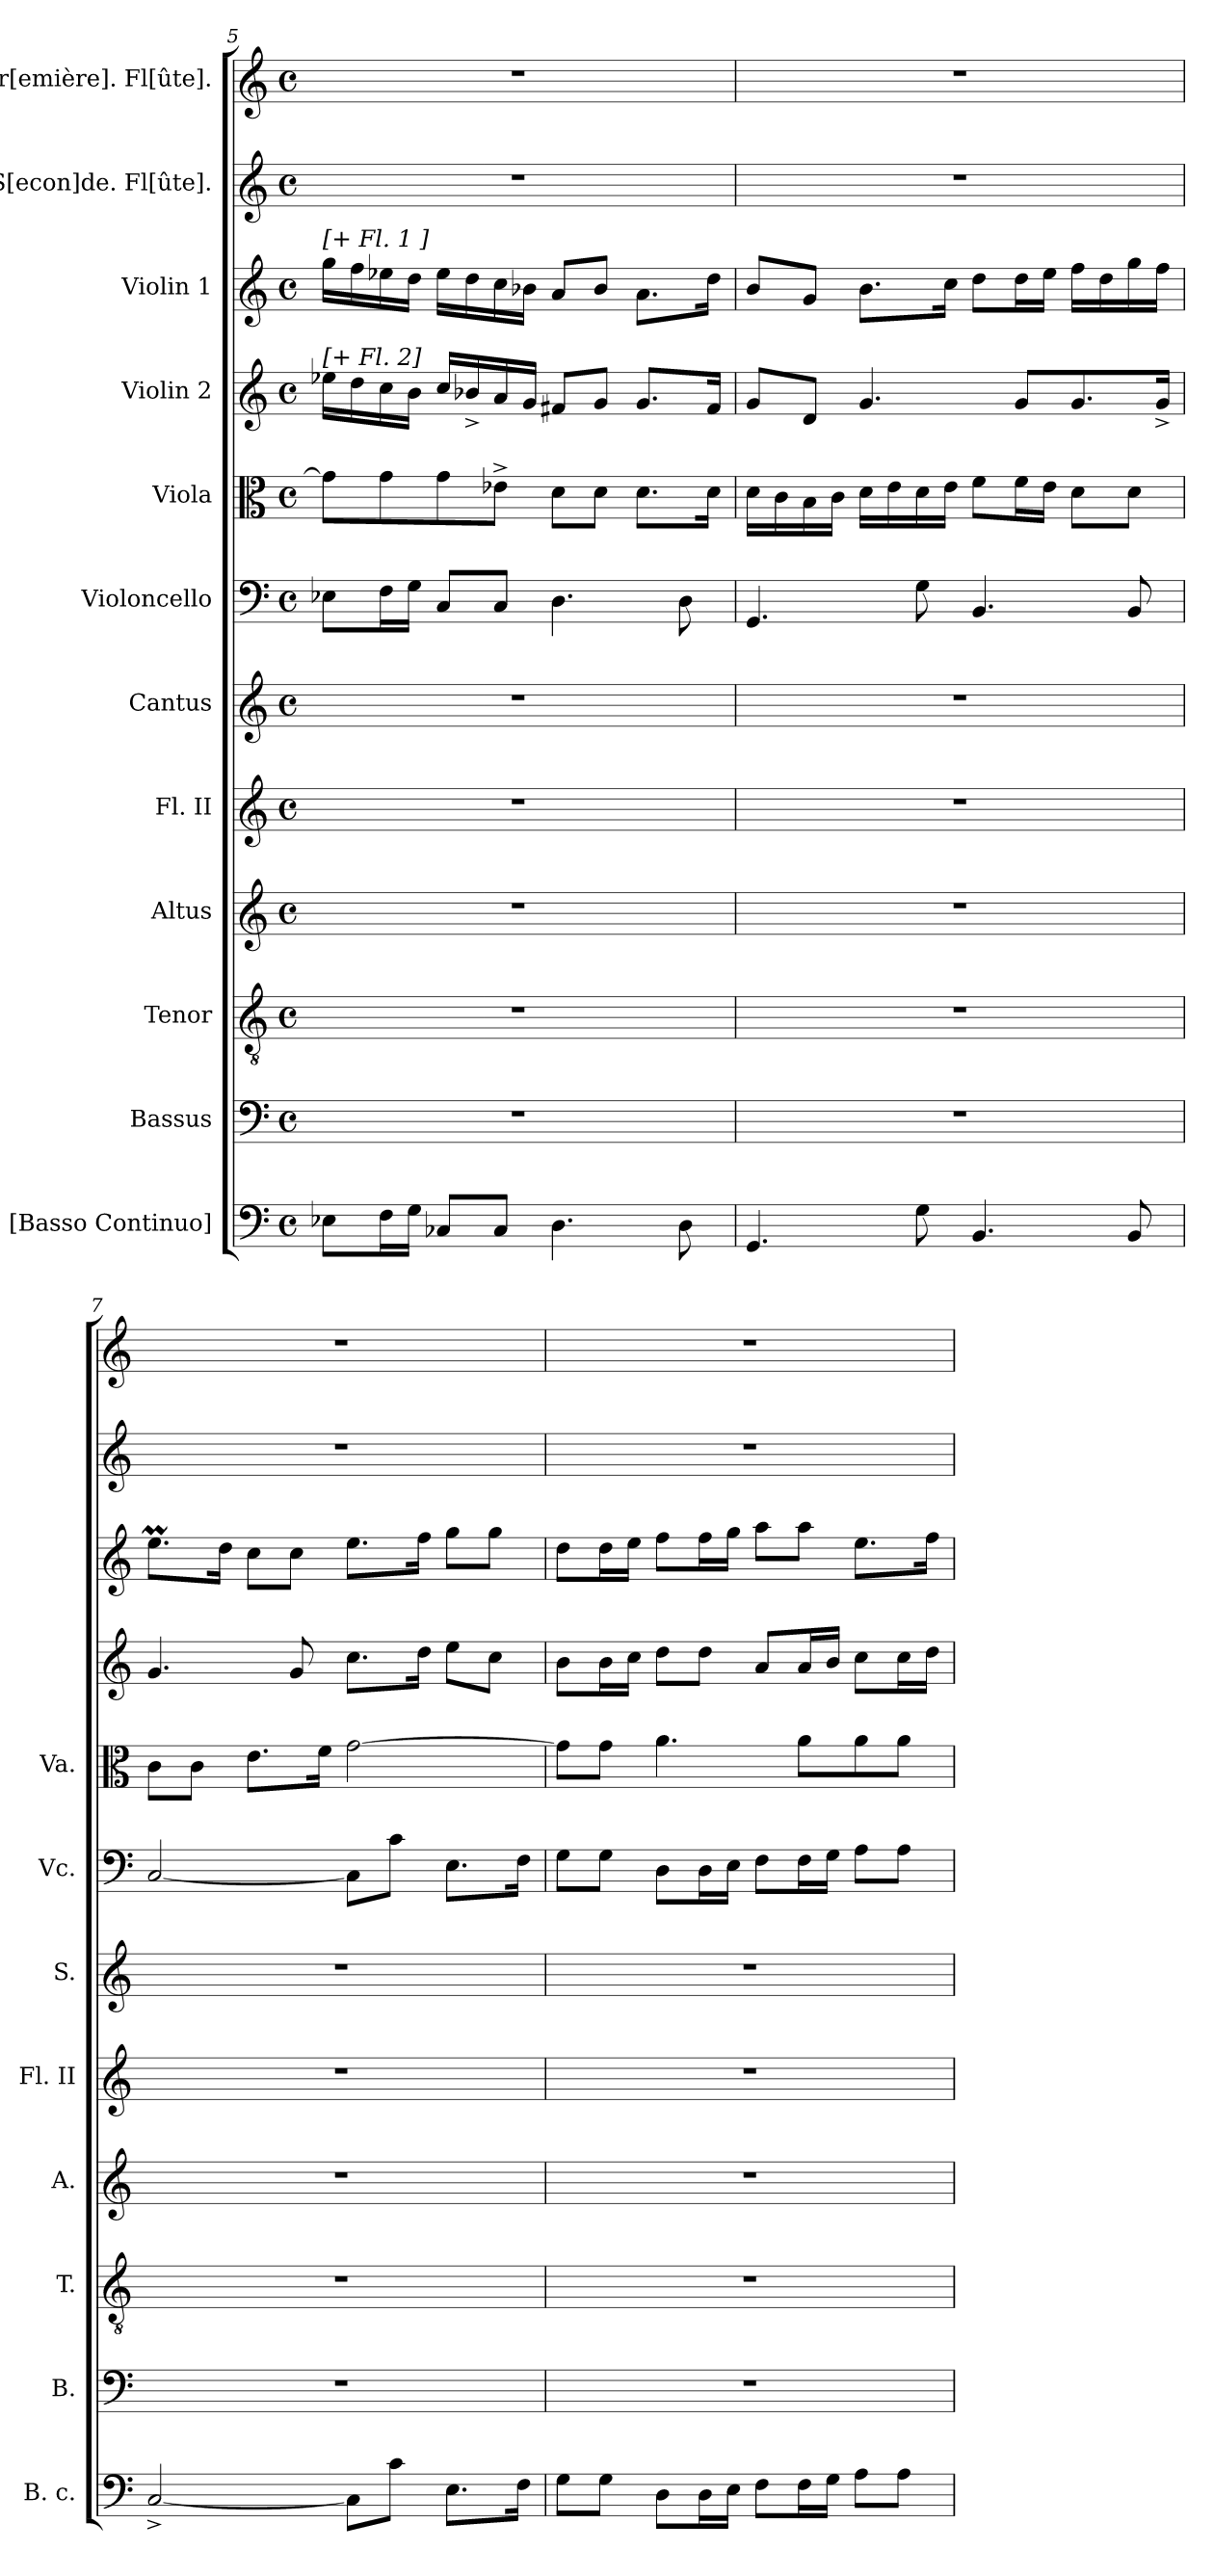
**kern	**kern	**kern	**kern	**kern	**kern	**kern	**kern	**kern	**kern	**kern	**kern
*part12	*part11	*part10	*part9	*part8	*part7	*part6	*part5	*part4	*part3	*part2	*part1
*staff12	*staff11	*staff10	*staff9	*staff8	*staff7	*staff6	*staff5	*staff4	*staff3	*staff2	*staff1
*I"[Basso Continuo]	*I"Bassus	*I"Tenor	*I"Altus	*I"Fl. II	*I"Cantus	*I"Violoncello	*I"Viola	*I"Violin 2	*I"Violin 1	*I"S[econ]de. Fl[ûte].	*I"Pr[emière]. Fl[ûte].
*I'B. c.	*I'B.	*I'T.	*I'A.	*I'Fl. II	*I'S.	*I'Vc.	*I'Va.	*	*	*	*
!!LO:LB:g=z
*clefF4	*clefF4	*clefGv2	*clefG2	*clefG2	*clefG2	*clefF4	*clefC3	*clefG2	*clefG2	*clefG2	*clefG2
*k[]	*k[]	*k[]	*k[]	*k[]	*k[]	*k[]	*k[]	*k[]	*k[]	*k[]	*k[]
*C:	*C:	*C:	*C:	*C:	*C:	*C:	*C:	*C:	*C:	*C:	*C:
*M4/4	*M4/4	*M4/4	*M4/4	*M4/4	*M4/4	*M4/4	*M4/4	*M4/4	*M4/4	*M4/4	*M4/4
*met(c)	*met(c)	*met(c)	*met(c)	*met(c)	*met(c)	*met(c)	*met(c)	*met(c)	*met(c)	*met(c)	*met(c)
=5	=5	=5	=5	=5	=5	=5	=5	=5	=5	=5	=5
!	!	!	!	!	!	!	!	!	!LO:TX:a:t=[+ Fl. 1 ]	!	!
!	!	!	!	!	!	!	!	!LO:TX:a:t=[+ Fl. 2]	!	!	!
8E-X\L	1r	1r	1r	1r	1r	8E-X\L	8g\L]	16ee-X\LL	16gg\LL	1r	1r
.	.	.	.	.	.	.	.	16dd\	16ff\	.	.
16F\L	.	.	.	.	.	16F\L	8g\	16cc\	16ee-X\	.	.
16G\JJ	.	.	.	.	.	16G\JJ	.	16b\JJ	16dd\JJ	.	.
8C-/L	.	.	.	.	.	8C/L	8g\	16cc/LL	16ee-\LL	.	.
.	.	.	.	.	.	.	.	16b-X^</	16dd\	.	.
8C-/J	.	.	.	.	.	8C/J	8e-X^>\J	16a/	16cc\	.	.
.	.	.	.	.	.	.	.	16g/JJ	16b-X\JJ	.	.
4.D>\	.	.	.	.	.	4.D\	8d\L	8f#X/L	8a/L	.	.
.	.	.	.	.	.	.	8d\J	8g/J	8b-/J	.	.
.	.	.	.	.	.	.	8.d\L	8.g/L	8.a\L	.	.
8D>\	.	.	.	.	.	8D\	.	.	.	.	.
.	.	.	.	.	.	.	16d\Jk	16f#/Jk	16dd\Jk	.	.
=6	=6	=6	=6	=6	=6	=6	=6	=6	=6	=6	=6
4.GG/	1r	1r	1r	1r	1r	4.GG/	16d\LL	8g/L	8b/L	1r	1r
.	.	.	.	.	.	.	16c\	.	.	.	.
.	.	.	.	.	.	.	16B\	8d/J	8g/J	.	.
.	.	.	.	.	.	.	16c\JJ	.	.	.	.
.	.	.	.	.	.	.	16d\LL	4.g/	8.b\L	.	.
.	.	.	.	.	.	.	16e\	.	.	.	.
8G\	.	.	.	.	.	8G\	16d\	.	.	.	.
.	.	.	.	.	.	.	16e\JJ	.	16cc\Jk	.	.
4.BB/	.	.	.	.	.	4.BB/	8f\L	.	8dd\L	.	.
.	.	.	.	.	.	.	16f\L	8g/L	16dd\L	.	.
.	.	.	.	.	.	.	16e\JJ	.	16ee\JJ	.	.
.	.	.	.	.	.	.	8d\L	8.g/	16ff\LL	.	.
.	.	.	.	.	.	.	.	.	16dd\	.	.
8BB/	.	.	.	.	.	8BB/	8d\J	.	16gg\	.	.
.	.	.	.	.	.	.	.	16g^</Jk	16ff\JJ	.	.
=7	=7	=7	=7	=7	=7	=7	=7	=7	=7	=7	=7
[<2C^</	1r	1r	1r	1r	1r	[<2C/	8c\L	4.g/	8.eem\L	1r	1r
.	.	.	.	.	.	.	8c\J	.	.	.	.
.	.	.	.	.	.	.	.	.	16dd\Jk	.	.
.	.	.	.	.	.	.	8.e\L	.	8cc\L	.	.
.	.	.	.	.	.	.	.	8g/	8cc\J	.	.
.	.	.	.	.	.	.	16f\Jk	.	.	.	.
8C\L]	.	.	.	.	.	8C\L]	[>2g\	8.cc\L	8.ee\L	.	.
8c\J	.	.	.	.	.	8c\J	.	.	.	.	.
.	.	.	.	.	.	.	.	16dd\Jk	16ff\Jk	.	.
8.E\L	.	.	.	.	.	8.E\L	.	8ee\L	8gg\L	.	.
.	.	.	.	.	.	.	.	8cc\J	8gg\J	.	.
16F\Jk	.	.	.	.	.	16F\Jk	.	.	.	.	.
=8	=8	=8	=8	=8	=8	=8	=8	=8	=8	=8	=8
8G\L	1r	1r	1r	1r	1r	8G\L	8g\L]	8b\L	8dd\L	1r	1r
8G\J	.	.	.	.	.	8G\J	8g\J	16b\L	16dd\L	.	.
.	.	.	.	.	.	.	.	16cc\JJ	16ee\JJ	.	.
8D\L	.	.	.	.	.	8D\L	4.a\	8dd\L	8ff\L	.	.
16D\L	.	.	.	.	.	16D\L	.	8dd\J	16ff\L	.	.
16E\JJ	.	.	.	.	.	16E\JJ	.	.	16gg\JJ	.	.
8F\L	.	.	.	.	.	8F\L	.	8a/L	8aa\L	.	.
16F\L	.	.	.	.	.	16F\L	8a\L	16a/L	8aa\J	.	.
16G\JJ	.	.	.	.	.	16G\JJ	.	16b/JJ	.	.	.
8A\L	.	.	.	.	.	8A\L	8a\	8cc\L	8.ee\L	.	.
8A\J	.	.	.	.	.	8A\J	8a\J	16cc\L	.	.	.
.	.	.	.	.	.	.	.	16dd\JJ	16ff\Jk	.	.
=	=	=	=	=	=	=	=	=	=	=	=
*-	*-	*-	*-	*-	*-	*-	*-	*-	*-	*-	*-
